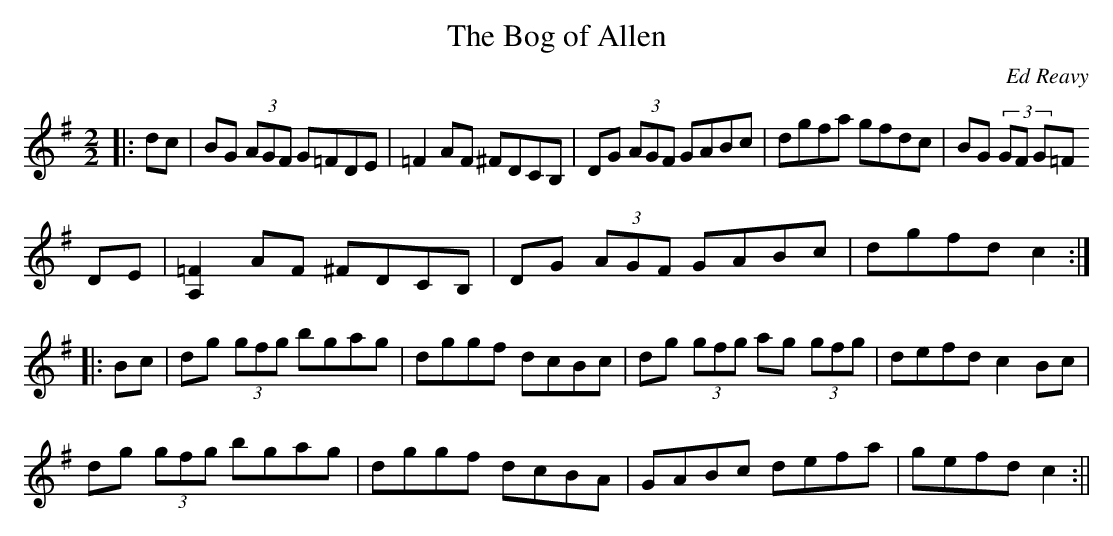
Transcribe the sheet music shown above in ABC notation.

X:1
T:The Bog of Allen
M:2/2
L:1/8
C:Ed Reavy
K:G
||:dc|BG (3AGF G=FDE|=F2  AF ^FDCB,|DG (3AGF GABc|dgfa gfdc|BG (3GF G=F
DE | [A,2=F2] AF ^FDCB,|DG (3AGF GABc |dgfd c2:|
||:Bc|dg (3gfg bgag|dggf dcBc| dg (3gfg ag (3gfg|defd c2 Bc|
dg (3gfg bgag|dggf dcBA|GABc defa|gefd c2:||
